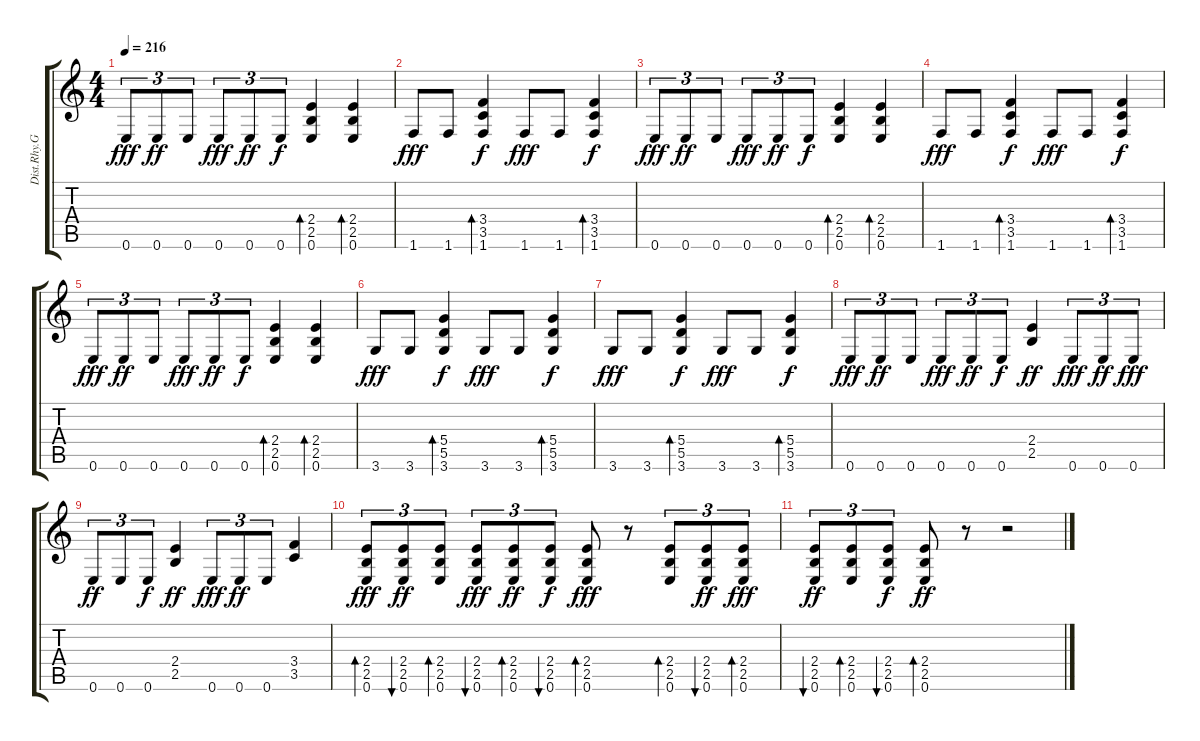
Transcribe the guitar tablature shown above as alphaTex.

\track ("Dist.Rhy.Gtr.1" "Dist.Rhy.G") {instrument distortionguitar}
\staff {score tabs}
\tuning (E4 B3 G3 D3 A2 E2) {hide}
\ts (4 4)
\tempo 216
\clef g2
\ks c
0.6.8{tu (3 2) dy fff} 0.6.8{tu (3 2) dy ff} 0.6.8{tu (3 2)} 0.6.8{tu (3 2) dy fff} 0.6.8{tu (3 2) dy ff} 0.6.8{tu (3 2) dy f} (2.4 2.5 0.6).4{bd 30} (2.4 2.5 0.6).4{bd 30} |
1.6.8{dy fff} 1.6.8 (3.4 3.5 1.6).4{bd 30 dy f} 1.6.8{dy fff} 1.6.8 (3.4 3.5 1.6).4{bd 30 dy f} |
0.6.8{tu (3 2) dy fff} 0.6.8{tu (3 2) dy ff} 0.6.8{tu (3 2)} 0.6.8{tu (3 2) dy fff} 0.6.8{tu (3 2) dy ff} 0.6.8{tu (3 2) dy f} (2.4 2.5 0.6).4{bd 30} (2.4 2.5 0.6).4{bd 30} |
1.6.8{dy fff} 1.6.8 (3.4 3.5 1.6).4{bd 30 dy f} 1.6.8{dy fff} 1.6.8 (3.4 3.5 1.6).4{bd 30 dy f} |
0.6.8{tu (3 2) dy fff} 0.6.8{tu (3 2) dy ff} 0.6.8{tu (3 2)} 0.6.8{tu (3 2) dy fff} 0.6.8{tu (3 2) dy ff} 0.6.8{tu (3 2) dy f} (2.4 2.5 0.6).4{bd 30} (2.4 2.5 0.6).4{bd 30} |
3.6.8{dy fff} 3.6.8 (5.4 5.5 3.6).4{bd 30 dy f} 3.6.8{dy fff} 3.6.8 (5.4 5.5 3.6).4{bd 30 dy f} |
3.6.8{dy fff} 3.6.8 (5.4 5.5 3.6).4{bd 30 dy f} 3.6.8{dy fff} 3.6.8 (5.4 5.5 3.6).4{bd 30 dy f} |
0.6.8{tu (3 2) dy fff} 0.6.8{tu (3 2) dy ff} 0.6.8{tu (3 2)} 0.6.8{tu (3 2) dy fff} 0.6.8{tu (3 2) dy ff} 0.6.8{tu (3 2) dy f} (2.4 2.5).4{dy ff} 0.6.8{tu (3 2) dy fff} 0.6.8{tu (3 2) dy ff} 0.6.8{tu (3 2) dy fff} |
0.6.8{tu (3 2) dy ff} 0.6.8{tu (3 2)} 0.6.8{tu (3 2) dy f} (2.4 2.5).4{dy ff} 0.6.8{tu (3 2) dy fff} 0.6.8{tu (3 2) dy ff} 0.6.8{tu (3 2)} (3.4 3.5).4 |
(2.4 2.5 0.6).8{tu (3 2) bd 60 dy fff} (2.4 2.5 0.6).8{tu (3 2) bu 30 dy ff} (2.4 2.5 0.6).8{tu (3 2) bd 60} (2.4 2.5 0.6).8{tu (3 2) bu 30 dy fff} (2.4 2.5 0.6).8{tu (3 2) bd 60 dy ff} (2.4 2.5 0.6).8{tu (3 2) bu 30 dy f} (2.4 2.5 0.6).8{bd 60 dy fff} r.8 (2.4 2.5 0.6).8{tu (3 2) bd 60} (2.4 2.5 0.6).8{tu (3 2) bu 30 dy ff} (2.4 2.5 0.6).8{tu (3 2) bd 60 dy fff} |
(2.4 2.5 0.6).8{tu (3 2) bu 30 dy ff} (2.4 2.5 0.6).8{tu (3 2) bd 30} (2.4 2.5 0.6).8{tu (3 2) bu 30 dy f} (2.4 2.5 0.6).8{bd 30 dy ff} r.8 r.2
